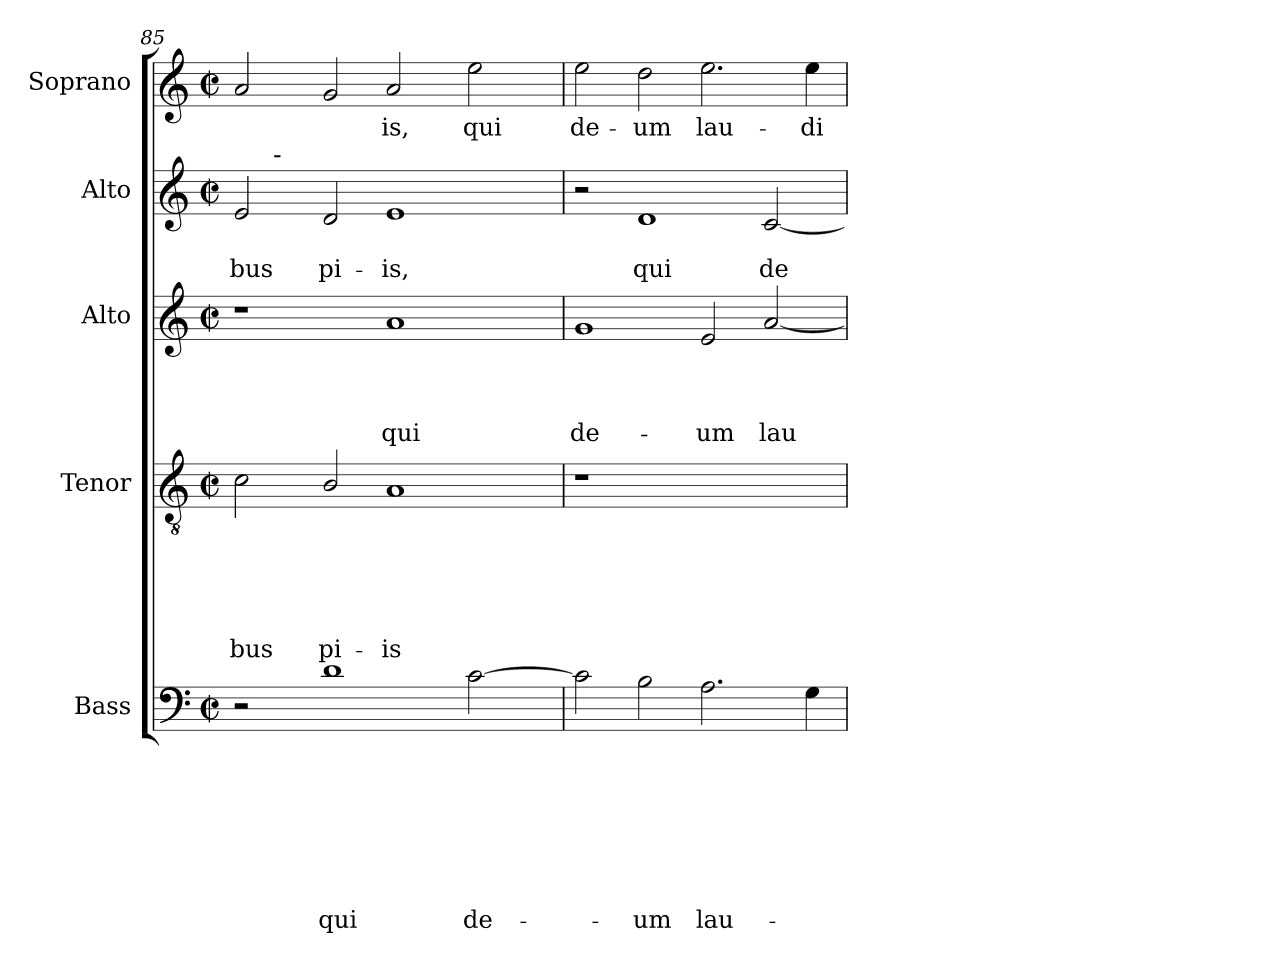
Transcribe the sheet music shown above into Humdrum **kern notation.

**kern	**text	**text	**text	**text	**text	**text	**text	**text	**kern	**text	**text	**text	**text	**text	**text	**kern	**text	**text	**text	**text	**kern	**text	**text	**kern	**text
*part5	*part5	*part5	*part5	*part5	*part5	*part5	*part5	*part5	*part4	*part4	*part4	*part4	*part4	*part4	*part4	*part3	*part3	*part3	*part3	*part3	*part2	*part2	*part2	*part1	*part1
*staff5	*staff5	*staff5	*staff5	*staff5	*staff5	*staff5	*staff5	*staff5	*staff4	*staff4	*staff4	*staff4	*staff4	*staff4	*staff4	*staff3	*staff3	*staff3	*staff3	*staff3	*staff2	*staff2	*staff2	*staff1	*staff1
*I"Bass	*	*	*	*	*	*	*	*	*I"Tenor	*	*	*	*	*	*	*I"Alto	*	*	*	*	*I"Alto	*	*	*I"Soprano	*
*I'B.	*	*	*	*	*	*	*	*	*I'T.	*	*	*	*	*	*	*I'A.	*	*	*	*	*I'A.	*	*	*I'S.	*
!!LO:PB:g=z
*clefF4	*	*	*	*	*	*	*	*	*clefGv2	*	*	*	*	*	*	*clefG2	*	*	*	*	*clefG2	*	*	*clefG2	*
*k[]	*	*	*	*	*	*	*	*	*k[]	*	*	*	*	*	*	*k[]	*	*	*	*	*k[]	*	*	*k[]	*
*C:	*	*	*	*	*	*	*	*	*C:	*	*	*	*	*	*	*C:	*	*	*	*	*C:	*	*	*C:	*
*M2/2	*	*	*	*	*	*	*	*	*M2/2	*	*	*	*	*	*	*M2/2	*	*	*	*	*M2/2	*	*	*M2/2	*
*met(c|)	*	*	*	*	*	*	*	*	*met(c|)	*	*	*	*	*	*	*met(c|)	*	*	*	*	*met(c|)	*	*	*met(c|)	*
=85	=85	=85	=85	=85	=85	=85	=85	=85	=85	=85	=85	=85	=85	=85	=85	=85	=85	=85	=85	=85	=85	=85	=85	=85	=85
!	!	!	!	!	!	!	!	!	!	!	!	!	!	!	!LO:LY:b:rj	!	!	!	!	!	!	!	!LO:LY:b	!	!
*	*	*	*	*	*	*	*	*	*	*	*	*	*	*	*	*	*	*	*	*	*^	*	*	*	*
2r	.	.	.	.	.	.	.	.	2c\	.	.	.	.	.	-bus	1r	.	.	.	.	2e/	8ryy	.	-bus	2a/	.
.	.	.	.	.	.	.	.	.	.	.	.	.	.	.	.	.	.	.	.	.	.	32ryy	.	.	.	.
!	!	!	!	!	!	!	!	!	!	!	!	!	!	!	!	!	!	!	!	!	!	!LO:TX:a:t=-	!	!	!	!
.	.	.	.	.	.	.	.	.	.	.	.	.	.	.	.	.	.	.	.	.	.	1ryy	.	.	.	.
!	!	!	!	!	!	!	!	!LO:LY:b	!	!	!	!	!	!	!LO:LY:b:rj	!	!	!	!	!	!	!	!	!LO:LY:b	!	!
1d	.	.	.	.	.	.	.	qui	2B/	.	.	.	.	.	pi-	.	.	.	.	.	2d/	.	.	pi-	2g/	.
!	!	!	!	!	!	!	!	!	!	!	!	!	!	!	!LO:LY:b:rj	!	!	!	!	!LO:LY:b:rj	!	!	!	!LO:LY:b	!	!LO:LY:b:rj
.	.	.	.	.	.	.	.	.	1A	.	.	.	.	.	-is	1a	.	.	.	qui	1e	.	.	-is,	2a/	-is,
.	.	.	.	.	.	.	.	.	.	.	.	.	.	.	.	.	.	.	.	.	.	2ryy	.	.	.	.
!	!	!	!	!	!	!	!	!LO:LY:b	!	!	!	!	!	!	!	!	!	!	!	!	!	!	!	!	!	!LO:LY:b:rj
[>2c\	.	.	.	.	.	.	.	de-	.	.	.	.	.	.	.	.	.	.	.	.	.	.	.	.	2ee\	qui
.	.	.	.	.	.	.	.	.	.	.	.	.	.	.	.	.	.	.	.	.	.	4ryy	.	.	.	.
.	.	.	.	.	.	.	.	.	.	.	.	.	.	.	.	.	.	.	.	.	.	16.ryy	.	.	.	.
=86	=86	=86	=86	=86	=86	=86	=86	=86	=86	=86	=86	=86	=86	=86	=86	=86	=86	=86	=86	=86	=86	=86	=86	=86	=86	=86
!	!	!	!	!	!	!	!	!	!	!	!	!	!	!	!	!	!	!	!	!LO:LY:b:rj	!	!	!	!	!	!LO:LY:b:rj
*	*	*	*	*	*	*	*	*	*	*	*	*	*	*	*	*	*	*	*	*	*v	*v	*	*	*	*
2c\]	.	.	.	.	.	.	.	.	1r	.	.	.	.	.	.	1g	.	.	.	de-	2r	.	.	2ee\	de-
!	!	!	!	!	!	!	!	!LO:LY:b	!	!	!	!	!	!	!	!	!	!	!	!	!	!	!LO:LY:b	!	!LO:LY:b:rj
2B\	.	.	.	.	.	.	.	-um	.	.	.	.	.	.	.	.	.	.	.	.	1d	.	qui	2dd\	-um
!	!	!	!	!	!	!	!	!LO:LY:b	!	!	!	!	!	!	!	!	!	!	!	!LO:LY:b:rj	!	!	!	!	!LO:LY:b:rj
2.A\	.	.	.	.	.	.	.	lau-	1ryy	.	.	.	.	.	.	2e/	.	.	.	-um	.	.	.	2.ee\	lau-
!	!	!	!	!	!	!	!	!	!	!	!	!	!	!	!	!	!	!	!	!LO:LY:b:rj	!	!	!LO:LY:b	!	!
.	.	.	.	.	.	.	.	.	.	.	.	.	.	.	.	[<2a/	.	.	.	lau-	[<2c/	.	de-	.	.
!	!	!	!	!	!	!	!	!	!	!	!	!	!	!	!	!	!	!	!	!	!	!	!	!	!LO:LY:b:rj
4G\	.	.	.	.	.	.	.	.	.	.	.	.	.	.	.	.	.	.	.	.	.	.	.	4ee\	-di-
=	=	=	=	=	=	=	=	=	=	=	=	=	=	=	=	=	=	=	=	=	=	=	=	=	=
*-	*-	*-	*-	*-	*-	*-	*-	*-	*-	*-	*-	*-	*-	*-	*-	*-	*-	*-	*-	*-	*-	*-	*-	*-	*-
